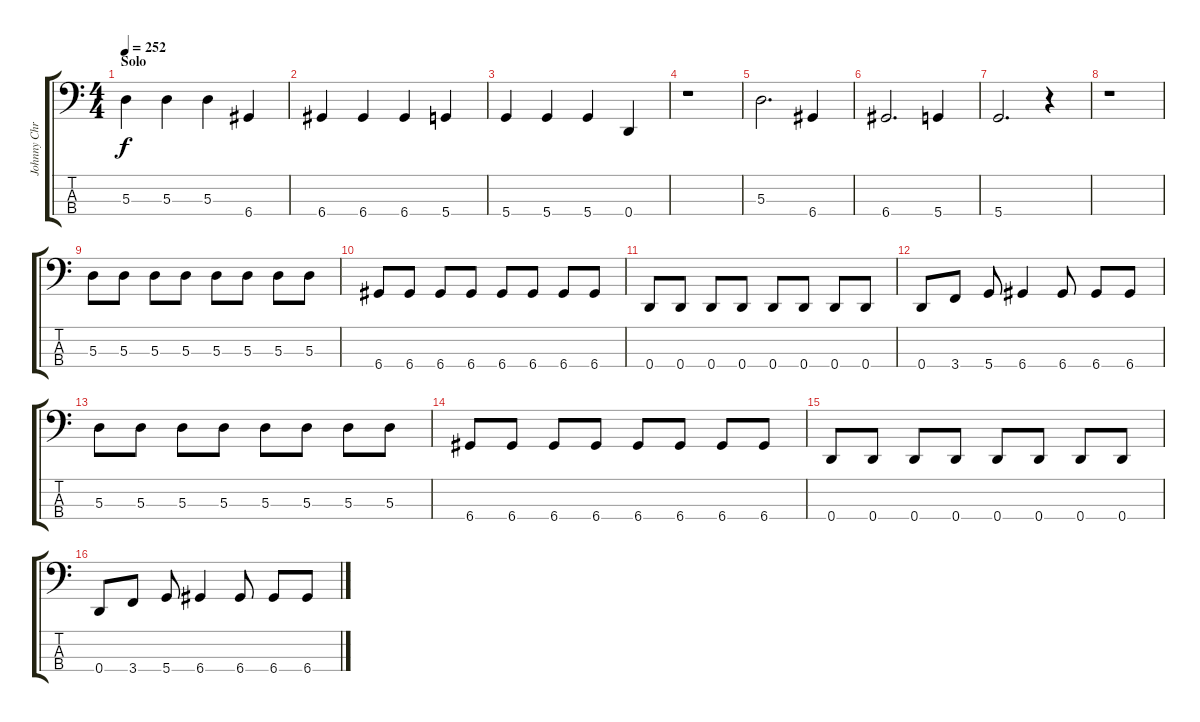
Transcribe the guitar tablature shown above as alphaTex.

\track ("Johnny Christ" "Johnny Chr") {instrument electricbasspick}
\staff {score tabs}
\tuning (G2 D2 A1 D1) {hide}
\ts (4 4)
\section ("" "Solo")
\tempo 252
\clef f4
\ks c
5.3.4{dy f} 5.3.4 5.3.4 6.4.4 |
6.4.4 6.4.4 6.4.4 5.4.4 |
5.4.4 5.4.4 5.4.4 0.4.4 |
r.1 |
5.3.2{d} 6.4.4 |
6.4.2{d} 5.4.4 |
5.4.2{d} r.4 |
r.1 |
5.3.8 5.3.8 5.3.8 5.3.8 5.3.8 5.3.8 5.3.8 5.3.8 |
6.4.8 6.4.8 6.4.8 6.4.8 6.4.8 6.4.8 6.4.8 6.4.8 |
0.4.8 0.4.8 0.4.8 0.4.8 0.4.8 0.4.8 0.4.8 0.4.8 |
0.4.8 3.4.8 5.4.8 6.4.4 6.4.8 6.4.8 6.4.8 |
5.3.8 5.3.8 5.3.8 5.3.8 5.3.8 5.3.8 5.3.8 5.3.8 |
6.4.8 6.4.8 6.4.8 6.4.8 6.4.8 6.4.8 6.4.8 6.4.8 |
0.4.8 0.4.8 0.4.8 0.4.8 0.4.8 0.4.8 0.4.8 0.4.8 |
0.4.8 3.4.8 5.4.8 6.4.4 6.4.8 6.4.8 6.4.8
